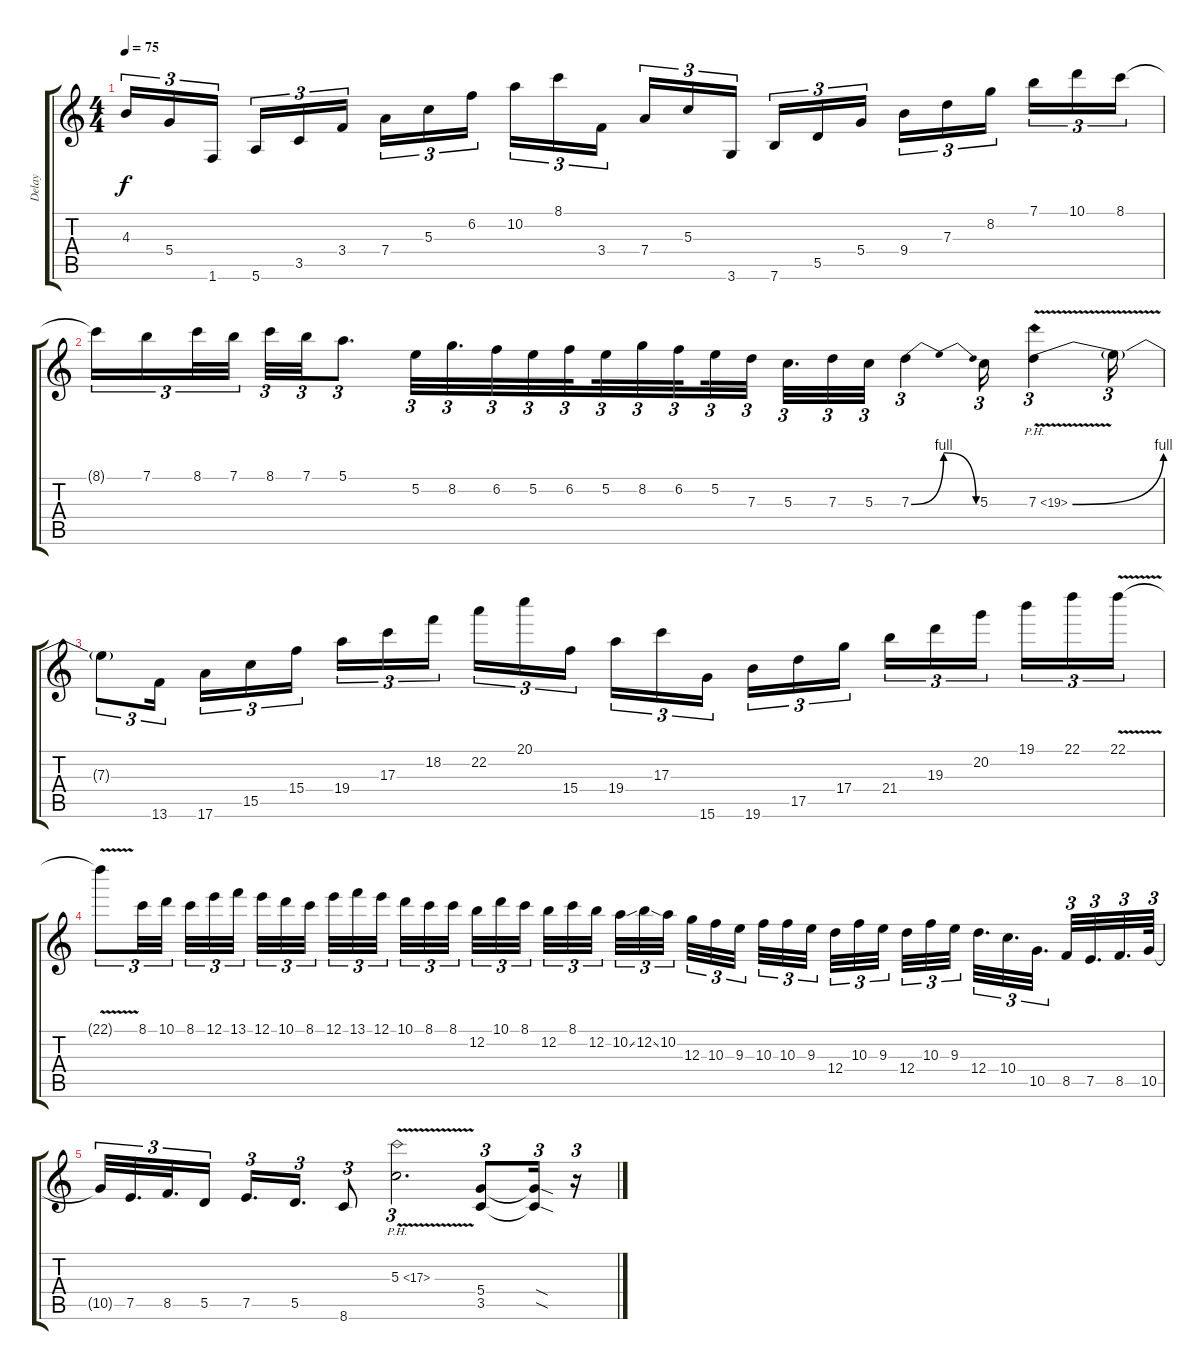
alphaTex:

\track ("Delay" "Delay") {instrument distortionguitar}
\staff {score tabs}
\tuning (E4 B3 G3 D3 A2 E2) {hide}
\ts (4 4)
\tempo 75
\clef g2
\ks c
4.3.16{tu (3 2) dy f} 5.4.16{tu (3 2)} 1.6.16{tu (3 2) beam splitsecondary} 5.6.16{tu (3 2)} 3.5.16{tu (3 2)} 3.4.16{tu (3 2)} 7.4.16{tu (3 2)} 5.3.16{tu (3 2)} 6.2.16{tu (3 2) beam splitsecondary} 10.2.16{tu (3 2)} 8.1.16{tu (3 2)} 3.4.16{tu (3 2)} 7.4.16{tu (3 2)} 5.3.16{tu (3 2)} 3.6.16{tu (3 2) beam splitsecondary} 7.6.16{tu (3 2)} 5.5.16{tu (3 2)} 5.4.16{tu (3 2)} 9.4.16{tu (3 2)} 7.3.16{tu (3 2)} 8.2.16{tu (3 2) beam splitsecondary} 7.1.16{tu (3 2)} 10.1.16{tu (3 2)} 8.1.16{tu (3 2)} |
8.1{t}.16{tu (3 2)} 7.1.16{tu (3 2)} 8.1.32{tu (3 2)} 7.1.32{tu (3 2) beam splitsecondary} 8.1.32{tu (3 2)} 7.1.32{tu (3 2)} 5.1.8{d tu (3 2)} 5.2.32{tu (3 2)} 8.2.32{d tu (3 2)} 6.2.32{tu (3 2)} 5.2.32{tu (3 2)} 6.2.32{tu (3 2) beam splitsecondary} 5.2.32{tu (3 2)} 8.2.32{tu (3 2)} 6.2.32{tu (3 2) beam splitsecondary} 5.2.32{tu (3 2)} 7.3.32{tu (3 2)} 5.3.32{d tu (3 2)} 7.3.32{tu (3 2)} 5.3.32{tu (3 2)} 7.3{be (bendrelease 0 0 15 4 39 4 60 0)}.4{tu (3 2)} 5.3.16{tu (3 2)} 7.3{be (bend 0 0 60 4) ph 12 v}.4{tu (3 2)} 7.3{t}.16{tu (3 2)} |
7.3{t}.8{tu (3 2)} 13.6.16{tu (3 2) beam splitsecondary} 17.6.16{tu (3 2)} 15.5.16{tu (3 2)} 15.4.16{tu (3 2)} 19.4.16{tu (3 2)} 17.3.16{tu (3 2)} 18.2.16{tu (3 2) beam splitsecondary} 22.2.16{tu (3 2)} 20.1.16{tu (3 2)} 15.4.16{tu (3 2)} 19.4.16{tu (3 2)} 17.3.16{tu (3 2)} 15.6.16{tu (3 2) beam splitsecondary} 19.6.16{tu (3 2)} 17.5.16{tu (3 2)} 17.4.16{tu (3 2)} 21.4.16{tu (3 2)} 19.3.16{tu (3 2)} 20.2.16{tu (3 2) beam splitsecondary} 19.1.16{tu (3 2)} 22.1.16{tu (3 2)} 22.1{v}.16{tu (3 2)} |
22.1{t}.8{tu (3 2)} 8.1.32{tu (3 2)} 10.1.32{tu (3 2) beam splitsecondary} 8.1.32{tu (3 2)} 12.1.32{tu (3 2)} 13.1.32{tu (3 2) beam splitsecondary} 12.1.32{tu (3 2)} 10.1.32{tu (3 2)} 8.1.32{tu (3 2)} 12.1.32{tu (3 2)} 13.1.32{tu (3 2)} 12.1.32{tu (3 2) beam splitsecondary} 10.1.32{tu (3 2)} 8.1.32{tu (3 2)} 8.1.32{tu (3 2) beam splitsecondary} 12.2.32{tu (3 2)} 10.1.32{tu (3 2)} 8.1.32{tu (3 2) beam splitsecondary} 12.2.32{tu (3 2)} 8.1.32{tu (3 2)} 12.2.32{tu (3 2)} 10.2{ss}.32{tu (3 2)} 12.2{ss}.32{tu (3 2)} 10.2.32{tu (3 2) beam splitsecondary} 12.3.32{tu (3 2)} 10.3.32{tu (3 2)} 9.3.32{tu (3 2) beam splitsecondary} 10.3.32{tu (3 2)} 10.3.32{tu (3 2)} 9.3.32{tu (3 2) beam splitsecondary} 12.4.32{tu (3 2)} 10.3.32{tu (3 2)} 9.3.32{tu (3 2)} 12.4.32{tu (3 2)} 10.3.32{tu (3 2)} 9.3.32{tu (3 2) beam splitsecondary} 12.4.32{d tu (3 2)} 10.4.32{d tu (3 2)} 10.5.32{d tu (3 2)} 8.5.32{tu (3 2)} 7.5.32{d tu (3 2)} 8.5.32{d tu (3 2)} 10.5.64{tu (3 2)} |
10.5{t}.32{tu (3 2)} 7.5.32{d tu (3 2)} 8.5.32{d tu (3 2)} 5.5.16{tu (3 2)} 7.5.16{d tu (3 2)} 5.5.16{d tu (3 2)} 8.6.8{tu (3 2)} 5.3{ph 12 v}.2{d tu (3 2)} (5.4 3.5).8{tu (3 2)} (5.4{sod t} 3.5{sod t}).16{tu (3 2)} r.16{tu (3 2)}
